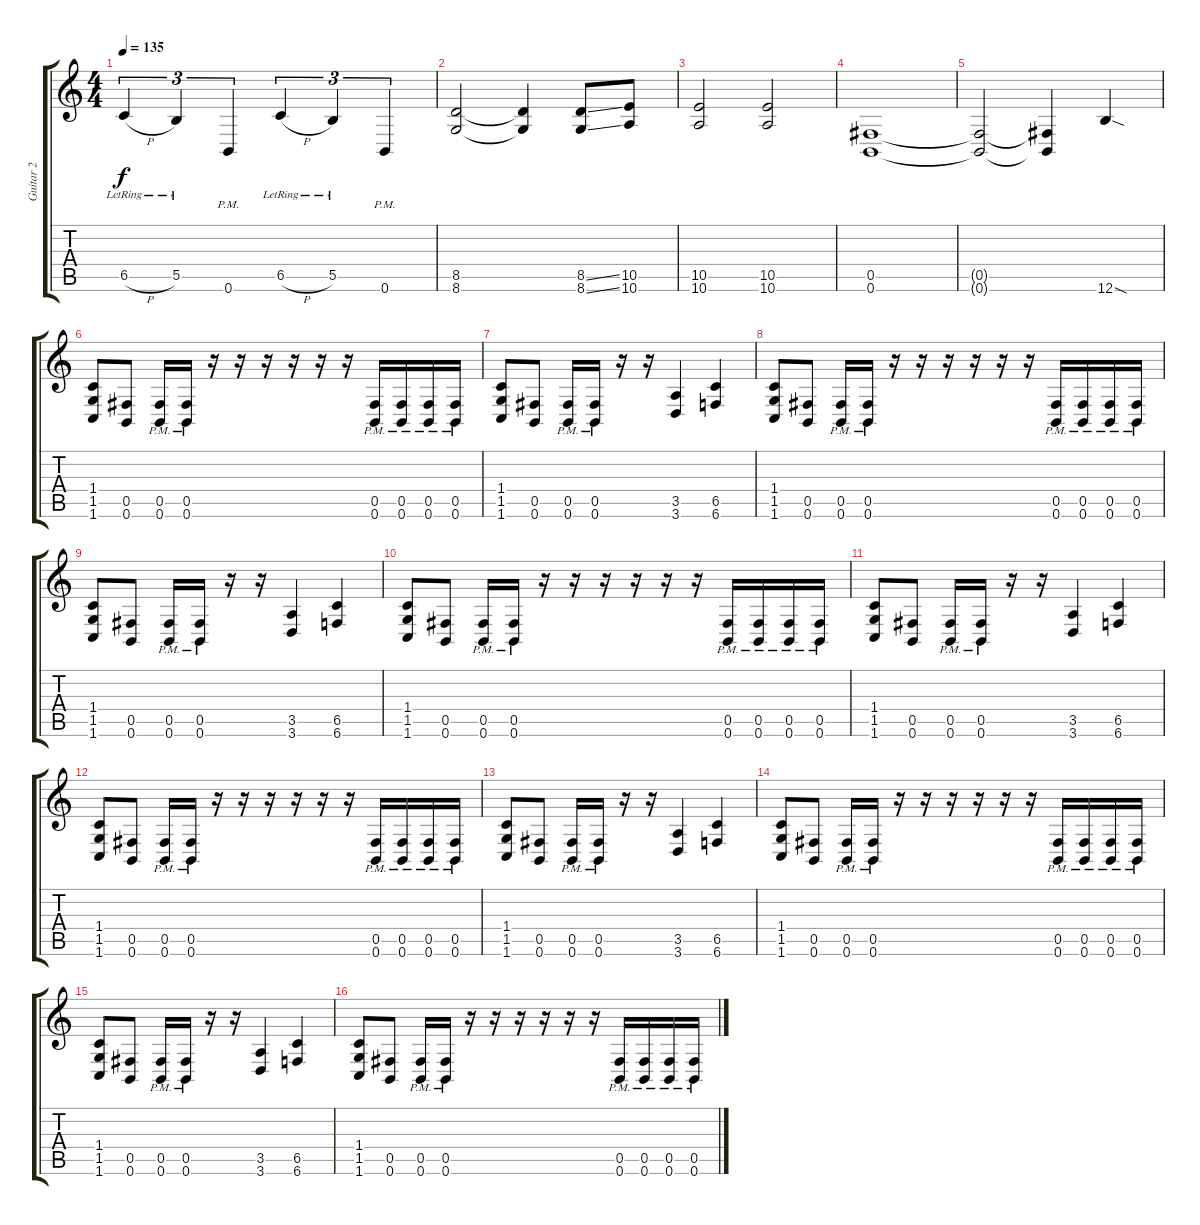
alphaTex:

\track ("Guitar 2" "Guitar 2") {instrument distortionguitar}
\staff {score tabs}
\tuning (Db4 Ab3 E3 B2 Gb2 B1) {hide}
\ts (4 4)
\tempo 135
\clef g2
\ks c
6.5{h lr}.4{tu (3 2) dy f} 5.5{lr}.4{tu (3 2)} 0.6{pm}.4{tu (3 2)} 6.5{h lr}.4{tu (3 2)} 5.5{lr}.4{tu (3 2)} 0.6{pm}.4{tu (3 2)} |
(8.5 8.6).2 (8.5{t} 8.6{t}).4 (8.5{ss} 8.6{ss}).8 (10.5 10.6).8 |
(10.5 10.6).2 (10.5 10.6).2 |
(0.5 0.6).1 |
(0.5{t} 0.6{t}).2 (0.5{t} 0.6{t}).4 12.6{sod}.4 |
(1.4 1.5 1.6).8 (0.5 0.6).8 (0.5{pm} 0.6{pm}).16 (0.5{pm} 0.6{pm}).16 r.16 r.16 r.16 r.16 r.16 r.16 (0.5{pm} 0.6{pm}).16 (0.5{pm} 0.6{pm}).16 (0.5{pm} 0.6{pm}).16 (0.5{pm} 0.6{pm}).16 |
(1.4 1.5 1.6).8 (0.5 0.6).8 (0.5{pm} 0.6{pm}).16 (0.5{pm} 0.6{pm}).16 r.16 r.16 (3.5 3.6).4 (6.5 6.6).4 |
(1.4 1.5 1.6).8 (0.5 0.6).8 (0.5{pm} 0.6{pm}).16 (0.5{pm} 0.6{pm}).16 r.16 r.16 r.16 r.16 r.16 r.16 (0.5{pm} 0.6{pm}).16 (0.5{pm} 0.6{pm}).16 (0.5{pm} 0.6{pm}).16 (0.5{pm} 0.6{pm}).16 |
(1.4 1.5 1.6).8 (0.5 0.6).8 (0.5{pm} 0.6{pm}).16 (0.5{pm} 0.6{pm}).16 r.16 r.16 (3.5 3.6).4 (6.5 6.6).4 |
(1.4 1.5 1.6).8 (0.5 0.6).8 (0.5{pm} 0.6{pm}).16 (0.5{pm} 0.6{pm}).16 r.16 r.16 r.16 r.16 r.16 r.16 (0.5{pm} 0.6{pm}).16 (0.5{pm} 0.6{pm}).16 (0.5{pm} 0.6{pm}).16 (0.5{pm} 0.6{pm}).16 |
(1.4 1.5 1.6).8 (0.5 0.6).8 (0.5{pm} 0.6{pm}).16 (0.5{pm} 0.6{pm}).16 r.16 r.16 (3.5 3.6).4 (6.5 6.6).4 |
(1.4 1.5 1.6).8 (0.5 0.6).8 (0.5{pm} 0.6{pm}).16 (0.5{pm} 0.6{pm}).16 r.16 r.16 r.16 r.16 r.16 r.16 (0.5{pm} 0.6{pm}).16 (0.5{pm} 0.6{pm}).16 (0.5{pm} 0.6{pm}).16 (0.5{pm} 0.6{pm}).16 |
(1.4 1.5 1.6).8 (0.5 0.6).8 (0.5{pm} 0.6{pm}).16 (0.5{pm} 0.6{pm}).16 r.16 r.16 (3.5 3.6).4 (6.5 6.6).4 |
(1.4 1.5 1.6).8 (0.5 0.6).8 (0.5{pm} 0.6{pm}).16 (0.5{pm} 0.6{pm}).16 r.16 r.16 r.16 r.16 r.16 r.16 (0.5{pm} 0.6{pm}).16 (0.5{pm} 0.6{pm}).16 (0.5{pm} 0.6{pm}).16 (0.5{pm} 0.6{pm}).16 |
(1.4 1.5 1.6).8 (0.5 0.6).8 (0.5{pm} 0.6{pm}).16 (0.5{pm} 0.6{pm}).16 r.16 r.16 (3.5 3.6).4 (6.5 6.6).4 |
(1.4 1.5 1.6).8 (0.5 0.6).8 (0.5{pm} 0.6{pm}).16 (0.5{pm} 0.6{pm}).16 r.16 r.16 r.16 r.16 r.16 r.16 (0.5{pm} 0.6{pm}).16 (0.5{pm} 0.6{pm}).16 (0.5{pm} 0.6{pm}).16 (0.5{pm} 0.6{pm}).16
